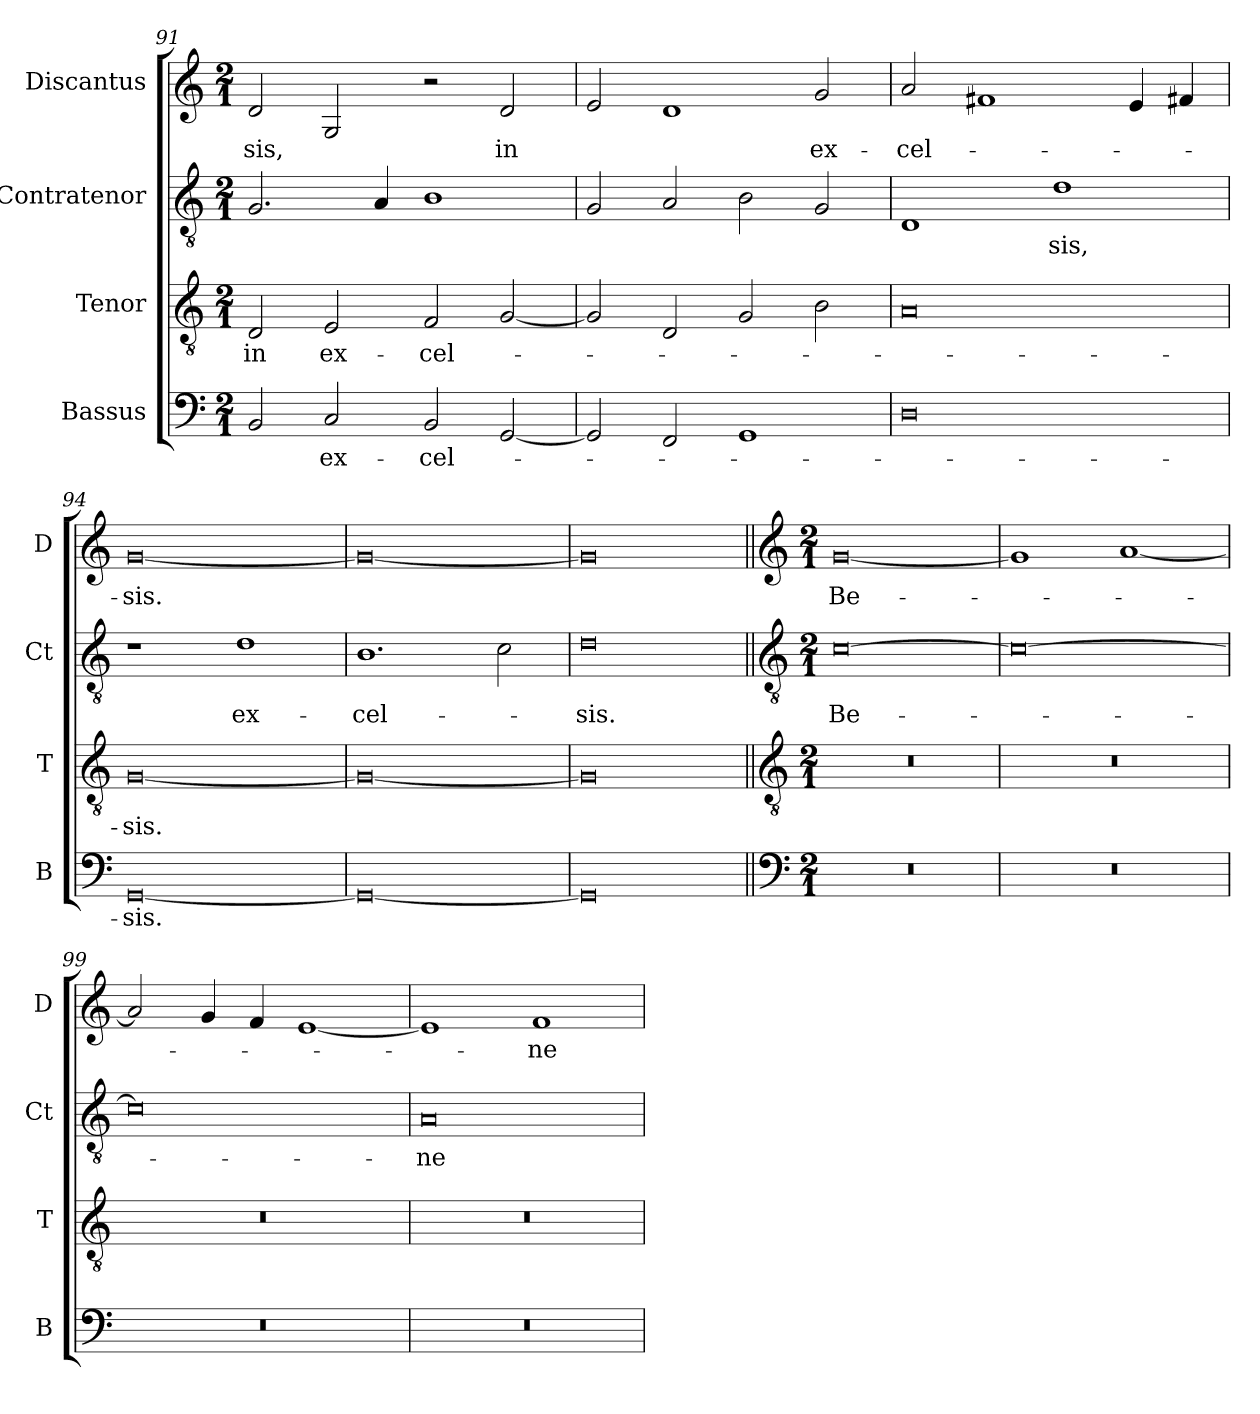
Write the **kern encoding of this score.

**kern	**text	**kern	**text	**kern	**text	**kern	**text
*part4	*part4	*part3	*part3	*part2	*part2	*part1	*part1
*staff4	*staff4	*staff3	*staff3	*staff2	*staff2	*staff1	*staff1
*I"Bassus	*	*I"Tenor	*	*I"Contratenor	*	*I"Discantus	*
*I'B	*	*I'T	*	*I'Ct	*	*I'D	*
*clefF4	*	*clefGv2	*	*clefGv2	*	*clefG2	*
*k[]	*	*k[]	*	*k[]	*	*k[]	*
*M2/1	*	*M2/1	*	*M2/1	*	*M2/1	*
=91	=91	=91	=91	=91	=91	=91	=91
2BB/	.	2D/	in	2.G/	.	2d/	-sis,
2C/	ex-	2E/	ex-	.	.	2G/	.
.	.	.	.	4A/	.	.	.
2BB/	-cel-	2F/	-cel-	1B	.	2r	.
[2GG/	.	[2G/	.	.	.	2d/	in
=92	=92	=92	=92	=92	=92	=92	=92
2GG/]	.	2G/]	.	2G/	.	2e/	.
2FF/	.	2D/	.	2A/	.	1d	.
1GG	.	2G/	.	2B\	.	.	.
.	.	2B\	.	2G/	.	2g/	ex-
=93	=93	=93	=93	=93	=93	=93	=93
0D	.	0A	.	1D	.	2a/	-cel-
.	.	.	.	.	.	1f#X	.
.	.	.	.	1d	-sis,	.	.
.	.	.	.	.	.	4e/	.
.	.	.	.	.	.	4f#X/	.
=94	=94	=94	=94	=94	=94	=94	=94
[0GG	-sis.	[0G	-sis.	1r	.	[0g	-sis.
.	.	.	.	1d	ex-	.	.
=95	=95	=95	=95	=95	=95	=95	=95
0GG_	.	0G_	.	1.B	-cel-	0g_	.
.	.	.	.	2c\	.	.	.
=96	=96	=96	=96	=96	=96	=96	=96
0GG]	.	0G]	.	0d	-sis.	0g]	.
!!LO:LB:g=z
=97||	=97||	=97||	=97||	=97||	=97||	=97||	=97||
*clefF4	*	*clefGv2	*	*clefGv2	*	*clefG2	*
*k[]	*	*k[]	*	*k[]	*	*k[]	*
*M2/1	*	*M2/1	*	*M2/1	*	*M2/1	*
0r	.	0r	.	[0c	Be-	[0g	Be-
=98	=98	=98	=98	=98	=98	=98	=98
0r	.	0r	.	0c_	.	1g]	.
.	.	.	.	.	.	[1a	.
=99	=99	=99	=99	=99	=99	=99	=99
0r	.	0r	.	0c]	.	2a/]	.
.	.	.	.	.	.	4g/	.
.	.	.	.	.	.	4f/	.
.	.	.	.	.	.	[1e	.
=100	=100	=100	=100	=100	=100	=100	=100
0r	.	0r	.	0A	-ne-	1e]	.
.	.	.	.	.	.	1f	-ne-
=	=	=	=	=	=	=	=
*-	*-	*-	*-	*-	*-	*-	*-
